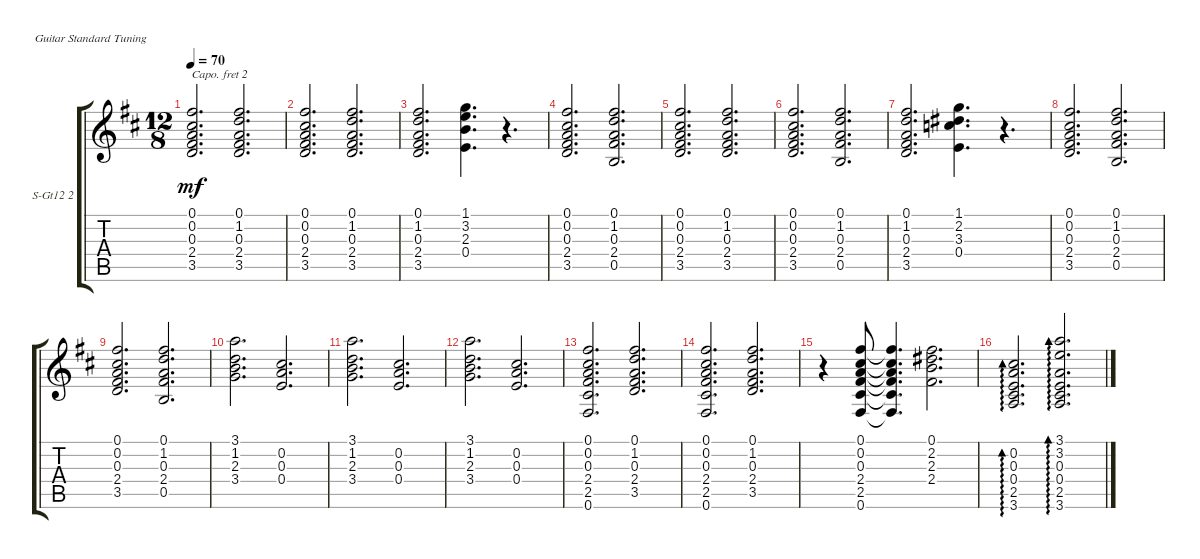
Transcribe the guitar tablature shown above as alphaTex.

\defaultSystemsLayout 4
\bracketExtendMode groupsimilarinstruments
\firstSystemTrackNameOrientation horizontal
\otherSystemsTrackNameOrientation horizontal
\track ("12 St. Steel Guitar2" "S-Gt12 2") {instrument acousticguitarsteel}
\staff {score tabs}
\capo 2
\tuning (E4 B3 G3 D3 A2 E2)
\ts (12 8)
\tempo 70
\clef g2
\ks d
(3.5 2.4 0.3 0.2 0.1).2{d dy mf} (0.1 1.2 0.3 2.4 3.5).2{d} |
(3.5 2.4 0.3 0.2 0.1).2{d} (0.1 1.2 0.3 2.4 3.5).2{d} |
(0.1 1.2 0.3 2.4 3.5).2{d} (1.1 3.2 2.3 0.4).4{d} r.4{d} |
(3.5 2.4 0.3 0.2 0.1).2{d} (0.1 1.2 0.3 2.4 0.5).2{d} |
(3.5 2.4 0.3 0.2 0.1).2{d} (0.1 1.2 0.3 2.4 3.5).2{d} |
(0.1 0.2 0.3 2.4 3.5).2{d} (0.5 2.4 0.3 1.2 0.1).2{d} |
(0.1 1.2 0.3 2.4 3.5).2{d} (0.4 3.3 2.2 1.1).4{d} r.4{d} |
(0.1 0.2 0.3 2.4 3.5).2{d} (0.5 2.4 0.3 1.2 0.1).2{d} |
(0.1 0.2 0.3 2.4 3.5).2{d} (0.5 2.4 0.3 1.2 0.1).2{d} |
(3.1 1.2 2.3 3.4).2{d} (0.2 0.3 0.4).2{d} |
(3.1 1.2 2.3 3.4).2{d} (0.4 0.3 0.2).2{d} |
(3.1 1.2 2.3 3.4).2{d} (0.4 0.3 0.2).2{d} |
(0.1 0.2 0.3 2.4 2.5 0.6).2{d} (0.1 1.2 0.3 2.4 3.5).2{d} |
(0.1 0.2 0.3 2.4 2.5 0.6).2{d} (3.5 2.4 0.3 1.2 0.1).2{d} |
r.4 (0.1 0.2 0.3 2.4 2.5 0.6).8 (0.6{t} 2.5{t} 2.4{t} 0.3{t} 0.2{t} 0.1{t}).4{d} (0.1 2.2 2.3 2.4).2{d} |
(3.6 2.5 0.4 0.3 0.2).2{d ad 0} (3.6 2.5 0.4 0.3 3.2 3.1).2{d ad 0}
